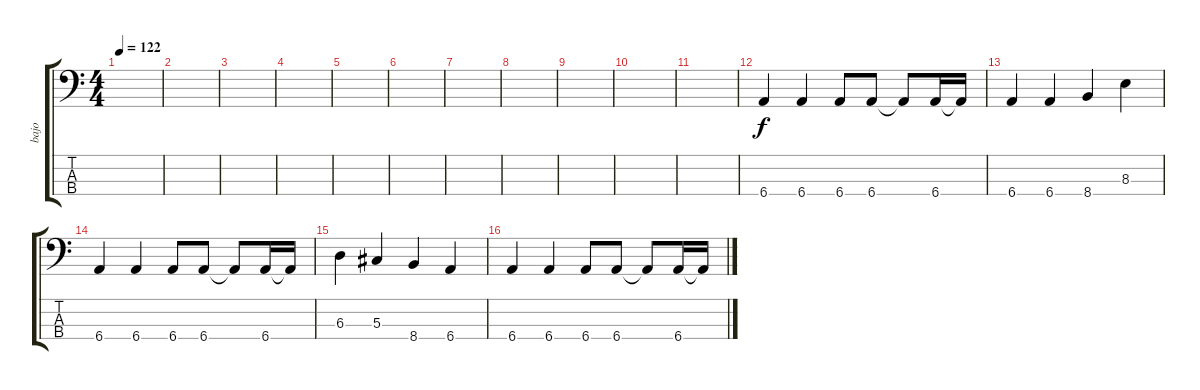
\track ("bajo" "bajo") {instrument slapbass1}
\staff {score tabs}
\tuning (Gb2 Db2 Ab1 Eb1) {hide}
\ts (4 4)
\tempo 122
\clef f4
\ks c
|
|
|
|
|
|
|
|
|
|
|
6.4.4 6.4.4 6.4.8 6.4.8 6.4{t}.8 6.4.16 6.4{t}.16 |
6.4.4 6.4.4 8.4.4 8.3.4 |
6.4.4 6.4.4 6.4.8 6.4.8 6.4{t}.8 6.4.16 6.4{t}.16 |
6.3.4 5.3.4 8.4.4 6.4.4 |
6.4.4 6.4.4 6.4.8 6.4.8 6.4{t}.8 6.4.16 6.4{t}.16
